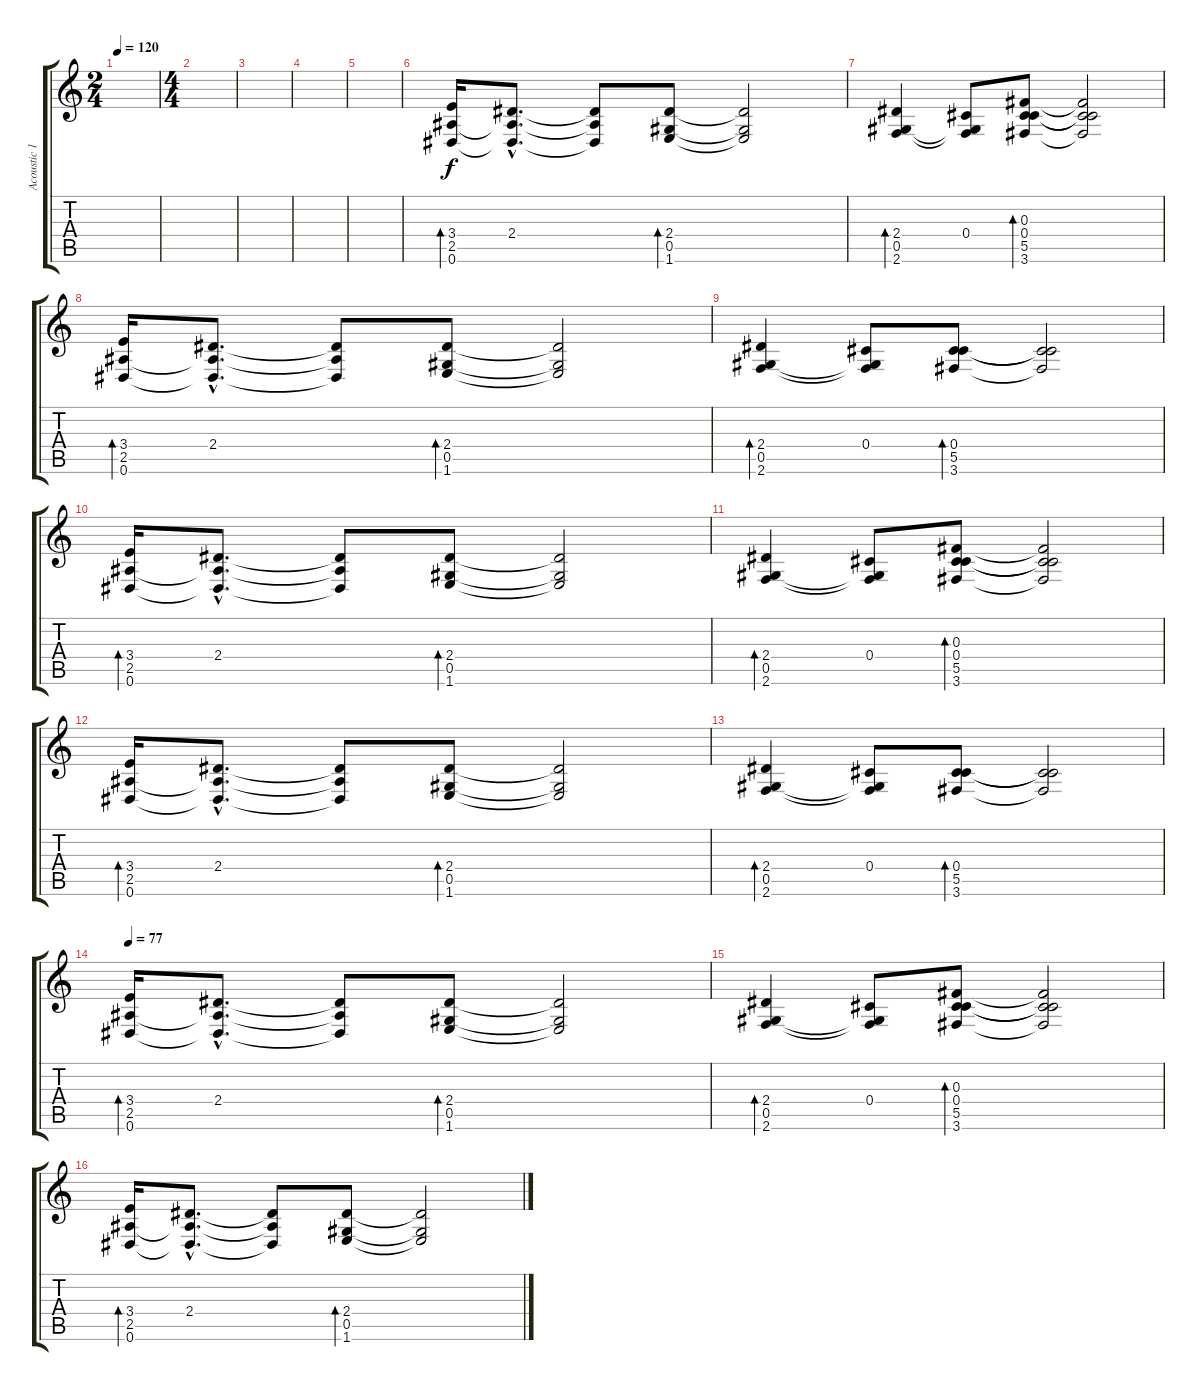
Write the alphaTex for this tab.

\track ("Acoustic 1" "Acoustic 1") {instrument acousticguitarsteel}
\staff {score tabs}
\tuning (Eb4 Bb3 Gb3 Db3 Ab2 Eb2) {hide}
\ts (2 4)
\tempo 120
\tempo 77
\tempo 120
\clef g2
\ks c
|
\ts (4 4)
|
|
|
|
(3.4 2.5 0.6).16{bd 60} (2.4{hac} 2.5{hac t} 0.6{hac t}).8{d} (2.4{t} 2.5{t} 0.6{t}).8 (2.4 0.5 1.6).8{bd 60} (2.4{t} 0.5{t} 1.6{t}).2 |
(2.4 0.5 2.6).4{bd 60} (0.4 0.5{t} 2.6{t}).8 (0.3 0.4 5.5 3.6).8{bd 60} (0.3{t} 0.4{t} 5.5{t} 3.6{t}).2 |
(3.4 2.5 0.6).16{bd 60} (2.4{hac} 2.5{hac t} 0.6{hac t}).8{d} (2.4{t} 2.5{t} 0.6{t}).8 (2.4 0.5 1.6).8{bd 60} (2.4{t} 0.5{t} 1.6{t}).2 |
(2.4 0.5 2.6).4{bd 60} (0.4 0.5{t} 2.6{t}).8 (0.4 5.5 3.6).8{bd 60} (0.4{t} 5.5{t} 3.6{t}).2 |
(3.4 2.5 0.6).16{bd 60} (2.4{hac} 2.5{hac t} 0.6{hac t}).8{d} (2.4{t} 2.5{t} 0.6{t}).8 (2.4 0.5 1.6).8{bd 60} (2.4{t} 0.5{t} 1.6{t}).2 |
(2.4 0.5 2.6).4{bd 60} (0.4 0.5{t} 2.6{t}).8 (0.3 0.4 5.5 3.6).8{bd 60} (0.3{t} 0.4{t} 5.5{t} 3.6{t}).2 |
(3.4 2.5 0.6).16{bd 60} (2.4{hac} 2.5{hac t} 0.6{hac t}).8{d} (2.4{t} 2.5{t} 0.6{t}).8 (2.4 0.5 1.6).8{bd 60} (2.4{t} 0.5{t} 1.6{t}).2 |
(2.4 0.5 2.6).4{bd 60} (0.4 0.5{t} 2.6{t}).8 (0.4 5.5 3.6).8{bd 60} (0.4{t} 5.5{t} 3.6{t}).2 |
\tempo 77
(3.4 2.5 0.6).16{bd 60} (2.4{hac} 2.5{hac t} 0.6{hac t}).8{d} (2.4{t} 2.5{t} 0.6{t}).8 (2.4 0.5 1.6).8{bd 60} (2.4{t} 0.5{t} 1.6{t}).2 |
(2.4 0.5 2.6).4{bd 60} (0.4 0.5{t} 2.6{t}).8 (0.3 0.4 5.5 3.6).8{bd 60} (0.3{t} 0.4{t} 5.5{t} 3.6{t}).2 |
(3.4 2.5 0.6).16{bd 60} (2.4{hac} 2.5{hac t} 0.6{hac t}).8{d} (2.4{t} 2.5{t} 0.6{t}).8 (2.4 0.5 1.6).8{bd 60} (2.4{t} 0.5{t} 1.6{t}).2
